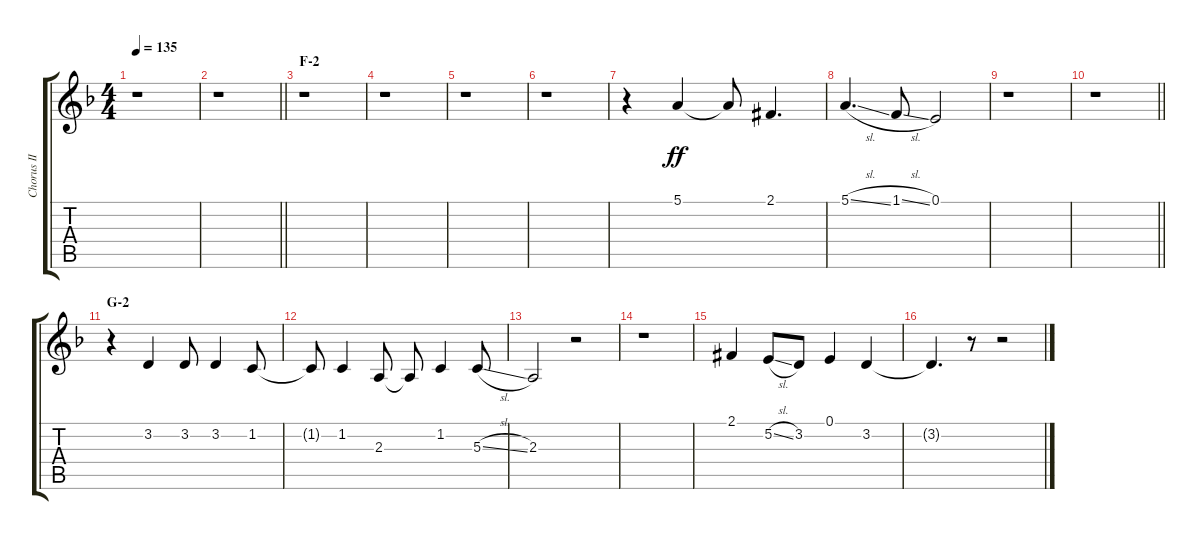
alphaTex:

\track ("Chorus II" "Chorus II") {instrument voiceoohs}
\staff {score tabs}
\tuning (E4 B3 G3 D3 A2 E2) {hide}
\ts (4 4)
\tempo 135
\clef g2
\ks f
r.1{dy ff} |
\barLineRight lightlight
r.1 |
\section ("" "F-2")
r.1 |
r.1 |
r.1 |
r.1 |
r.4 5.1.4 5.1{t}.8 2.1{acc #}.4{d} |
5.1{sl}.4{d} 1.1{sl}.8 0.1.2 |
r.1 |
\barLineRight lightlight
r.1 |
\section ("" "G-2")
r.4 3.2.4 3.2.8 3.2.4 1.2.8 |
1.2{t}.8 1.2.4 2.3.8 2.3{t}.8 1.2.4 5.3{sl}.8 |
2.3.2 r.2 |
r.1 |
2.1{acc #}.4 5.2{sl}.8 3.2.8 0.1.4 3.2.4 |
3.2{t}.4{d} r.8 r.2
